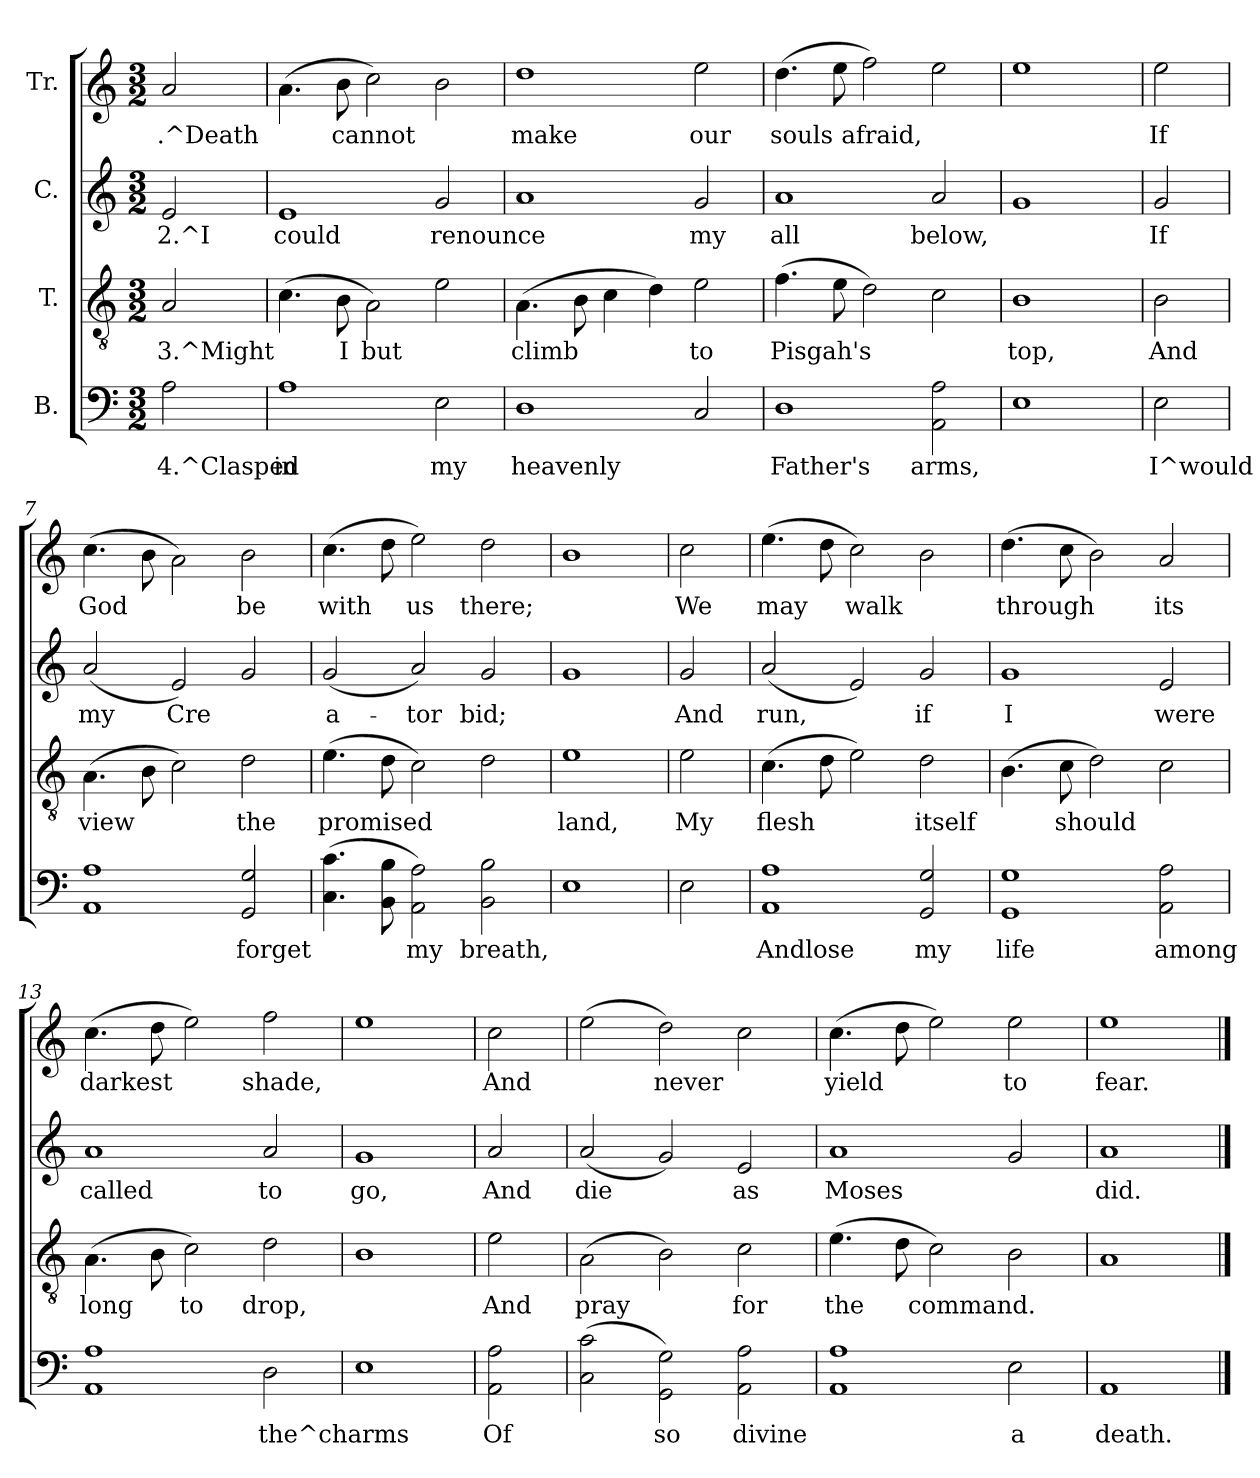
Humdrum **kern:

**kern	**text	**kern	**text	**kern	**text	**kern	**text
*part4	*part4	*part3	*part3	*part2	*part2	*part1	*part1
*staff4	*staff4	*staff3	*staff3	*staff2	*staff2	*staff1	*staff1
*I"B.	*	*I"T.	*	*I"C.	*	*I"Tr.	*
!!LO:PB:g=z
*stria5	*	*stria5	*	*stria5	*	*stria5	*
*clefF4	*	*clefGv2	*	*clefG2	*	*clefG2	*
*k[]	*	*k[]	*	*k[]	*	*k[]	*
*C:	*	*C:	*	*C:	*	*C:	*
*M3/2	*	*M3/2	*	*M3/2	*	*M3/2	*
=1	=1	=1	=1	=1	=1	=1	=1
!	!LO:LY:b:rj	!	!LO:LY:b:rj	!	!LO:LY:b:rj	!	!LO:LY:b:rj
2A\	4.^Clasped	2A/	3.^Might	2e/	2.^I	2a/	.^Death
=2	=2	=2	=2	=2	=2	=2	=2
!	!LO:LY:b:rj	!	!LO:LY:b:rj	!	!LO:LY:b:rj	!	!LO:LY:b:rj
1A	in	(>4.c\	.	1e	could	(>4.a\	.
!	!	!	!LO:LY:b:rj	!	!	!	!LO:LY:b:rj
.	.	8B\	I	.	.	8b\	cannot
!	!	!	!LO:LY:b:rj	!	!	!	!LO:LY:b:rj
.	.	2A\)	but	.	.	2cc\)	.
!	!LO:LY:b:rj	!	!LO:LY:b:rj	!	!LO:LY:b:rj	!	!LO:LY:b:rj
2E\	my	2e\	.	2g/	renounce	2b\	.
=3	=3	=3	=3	=3	=3	=3	=3
!	!LO:LY:b:rj	!	!LO:LY:b:rj	!	!LO:LY:b:rj	!	!LO:LY:b:rj
1D	heavenly	(>4.A\	climb	1a	.	1dd	make
!	!	!	!LO:LY:b:rj	!	!	!	!
.	.	8B\	.	.	.	.	.
!	!	!	!LO:LY:b:rj	!	!	!	!
.	.	4c\	.	.	.	.	.
!	!	!	!LO:LY:b:rj	!	!	!	!
.	.	4d\)	.	.	.	.	.
!	!LO:LY:b:rj	!	!LO:LY:b:rj	!	!LO:LY:b:rj	!	!LO:LY:b:rj
2C/	.	2e\	to	2g/	my	2ee\	our
=4	=4	=4	=4	=4	=4	=4	=4
!	!LO:LY:b:rj	!	!LO:LY:b:rj	!	!LO:LY:b:rj	!	!LO:LY:b:rj
1D	Father's	(>4.f\	Pisgah's	1a	all	(>4.dd\	souls
!	!	!	!LO:LY:b:rj	!	!	!	!LO:LY:b:rj
.	.	8e\	.	.	.	8ee\	.
!	!	!	!LO:LY:b:rj	!	!	!	!LO:LY:b:rj
.	.	2d\)	.	.	.	2ff\)	afraid,
!	!LO:LY:b:rj	!	!LO:LY:b:rj	!	!LO:LY:b:rj	!	!LO:LY:b:rj
2AA\ 2A\	arms,	2c\	.	2a/	below,	2ee\	.
=5	=5	=5	=5	=5	=5	=5	=5
!	!LO:LY:b:rj	!	!LO:LY:b:rj	!	!LO:LY:b:rj	!	!LO:LY:b:rj
1E	.	1B	top,	1g	.	1ee>	.
=6	=6	=6	=6	=6	=6	=6	=6
!	!LO:LY:b:rj	!	!LO:LY:b:rj	!	!LO:LY:b:rj	!	!LO:LY:b:rj
2E\	I^would	2B\	And	2g/	If	2ee\	If
=7	=7	=7	=7	=7	=7	=7	=7
!	!LO:LY:b:rj	!	!LO:LY:b:rj	!	!LO:LY:b:rj	!	!LO:LY:b:rj
1AA 1A	.	(>4.A\	view	(<2a/	my	(>4.cc\	God
!	!	!	!LO:LY:b:rj	!	!	!	!LO:LY:b:rj
.	.	8B\	.	.	.	8b\	.
!	!	!	!LO:LY:b:rj	!	!LO:LY:b:rj	!	!LO:LY:b:rj
.	.	2c\)	.	2e/)	Cre-	2a\)	.
!	!LO:LY:b:rj	!	!LO:LY:b:rj	!	!LO:LY:b:rj	!	!LO:LY:b:rj
2GG/ 2G/	forget	2d\	the	2g/	--	2b\	be
=8	=8	=8	=8	=8	=8	=8	=8
!	!LO:LY:b:rj	!	!LO:LY:b:rj	!	!LO:LY:b:rj	!	!LO:LY:b:rj
(>4.C\ 4.c\	.	(>4.e\	promised	(<2g/	-a-	(>4.cc\	with
!	!LO:LY:b:rj	!	!LO:LY:b:rj	!	!	!	!LO:LY:b:rj
8BB\ 8B\	.	8d\	.	.	.	8dd\	.
!	!LO:LY:b:rj	!	!LO:LY:b:rj	!	!LO:LY:b:rj	!	!LO:LY:b:rj
2AA\ 2A\)	my	2c\)	.	2a/)	-tor	2ee\)	us
!	!LO:LY:b:rj	!	!LO:LY:b:rj	!	!LO:LY:b:rj	!	!LO:LY:b:rj
2B\ 2BB\	breath,	2d\	.	2g/	bid;	2dd\	there;
=9	=9	=9	=9	=9	=9	=9	=9
!	!LO:LY:b:rj	!	!LO:LY:b:rj	!	!LO:LY:b:rj	!	!LO:LY:b:rj
1E	.	1e	land,	1g	.	1b	.
=10	=10	=10	=10	=10	=10	=10	=10
!	!LO:LY:b:rj	!	!LO:LY:b:rj	!	!LO:LY:b:rj	!	!LO:LY:b:rj
2E\	.	2e\	My	2g/	And	2cc\	We
=11	=11	=11	=11	=11	=11	=11	=11
!	!LO:LY:b:rj	!	!LO:LY:b:rj	!	!LO:LY:b:rj	!	!LO:LY:b:rj
1A 1AA	Andlose	(>4.c\	flesh	(<2a/	run,	(>4.ee\	may
!	!	!	!LO:LY:b:rj	!	!	!	!LO:LY:b:rj
.	.	8d\	.	.	.	8dd\	.
!	!	!	!LO:LY:b:rj	!	!LO:LY:b:rj	!	!LO:LY:b:rj
.	.	2e\)	.	2e/)	.	2cc\)	walk
!	!LO:LY:b:rj	!	!LO:LY:b:rj	!	!LO:LY:b:rj	!	!LO:LY:b:rj
2G/ 2GG/	my	2d\	itself	2g/	if	2b\	.
=12	=12	=12	=12	=12	=12	=12	=12
!	!LO:LY:b:rj	!	!LO:LY:b:rj	!	!LO:LY:b:rj	!	!LO:LY:b:rj
1GG 1G	life	(>4.B\	.	1g	I	(>4.dd>\	through
!	!	!	!LO:LY:b:rj	!	!	!	!LO:LY:b:rj
.	.	8c\	should	.	.	8cc\	.
!	!	!	!LO:LY:b:rj	!	!	!	!LO:LY:b:rj
.	.	2d\)	.	.	.	2b\)	.
!	!LO:LY:b:rj	!	!LO:LY:b:rj	!	!LO:LY:b:rj	!	!LO:LY:b:rj
2AA\ 2A\	among	2c\	.	2e/	were	2a/	its
=13	=13	=13	=13	=13	=13	=13	=13
!	!LO:LY:b:rj	!	!LO:LY:b:rj	!	!LO:LY:b:rj	!	!LO:LY:b:rj
1AA 1A	.	(>4.A\	long	1a	called	(>4.cc\	darkest
!	!	!	!LO:LY:b:rj	!	!	!	!LO:LY:b:rj
.	.	8B\	.	.	.	8dd\	.
!	!	!	!LO:LY:b:rj	!	!	!	!LO:LY:b:rj
.	.	2c\)	to	.	.	2ee\)	.
!	!LO:LY:b:rj	!	!LO:LY:b:rj	!	!LO:LY:b:rj	!	!LO:LY:b:rj
2D\	the^charms	2d\	drop,	2a/	to	2ff\	shade,
=14	=14	=14	=14	=14	=14	=14	=14
!	!LO:LY:b:rj	!	!LO:LY:b:rj	!	!LO:LY:b:rj	!	!LO:LY:b:rj
1E	.	1B	.	1g	go,	1ee	.
=15	=15	=15	=15	=15	=15	=15	=15
!	!LO:LY:b:rj	!	!LO:LY:b:rj	!	!LO:LY:b:rj	!	!LO:LY:b:rj
2A\ 2AA\	Of	2e\	And	2a/	And	2cc\	And
=16	=16	=16	=16	=16	=16	=16	=16
!	!LO:LY:b:rj	!	!LO:LY:b:rj	!	!LO:LY:b:rj	!	!LO:LY:b:rj
(>2c\ 2C\	.	(>2A\	pray	(<2a/	die	(>2ee\	.
!	!LO:LY:b:rj	!	!LO:LY:b:rj	!	!LO:LY:b:rj	!	!LO:LY:b:rj
2G\ 2GG\)	so	2B\)	.	2g/)	.	2dd\)	never
!	!LO:LY:b:rj	!	!LO:LY:b:rj	!	!LO:LY:b:rj	!	!LO:LY:b:rj
2A\ 2AA\	divine	2c\	for	2e/	as	2cc\	.
=17	=17	=17	=17	=17	=17	=17	=17
!	!LO:LY:b:rj	!	!LO:LY:b:rj	!	!LO:LY:b:rj	!	!LO:LY:b:rj
1A 1AA	.	(>4.e\	the	1a	Moses	(>4.cc\	yield
!	!	!	!LO:LY:b:rj	!	!	!	!LO:LY:b:rj
.	.	8d\	.	.	.	8dd\	.
!	!	!	!LO:LY:b:rj	!	!	!	!LO:LY:b:rj
.	.	2c\)	command.	.	.	2ee\)	.
!	!LO:LY:b:rj	!	!LO:LY:b:rj	!	!LO:LY:b:rj	!	!LO:LY:b:rj
2E\	a	2B\	.	2g/	.	2ee>\	to
=18	=18	=18	=18	=18	=18	=18	=18
!	!LO:LY:b:rj	!	!LO:LY:b:rj	!	!LO:LY:b:rj	!	!LO:LY:b:rj
1AA	death.	1A	.	1a	did.	1ee>	fear.
==	==	==	==	==	==	==	==
*-	*-	*-	*-	*-	*-	*-	*-
